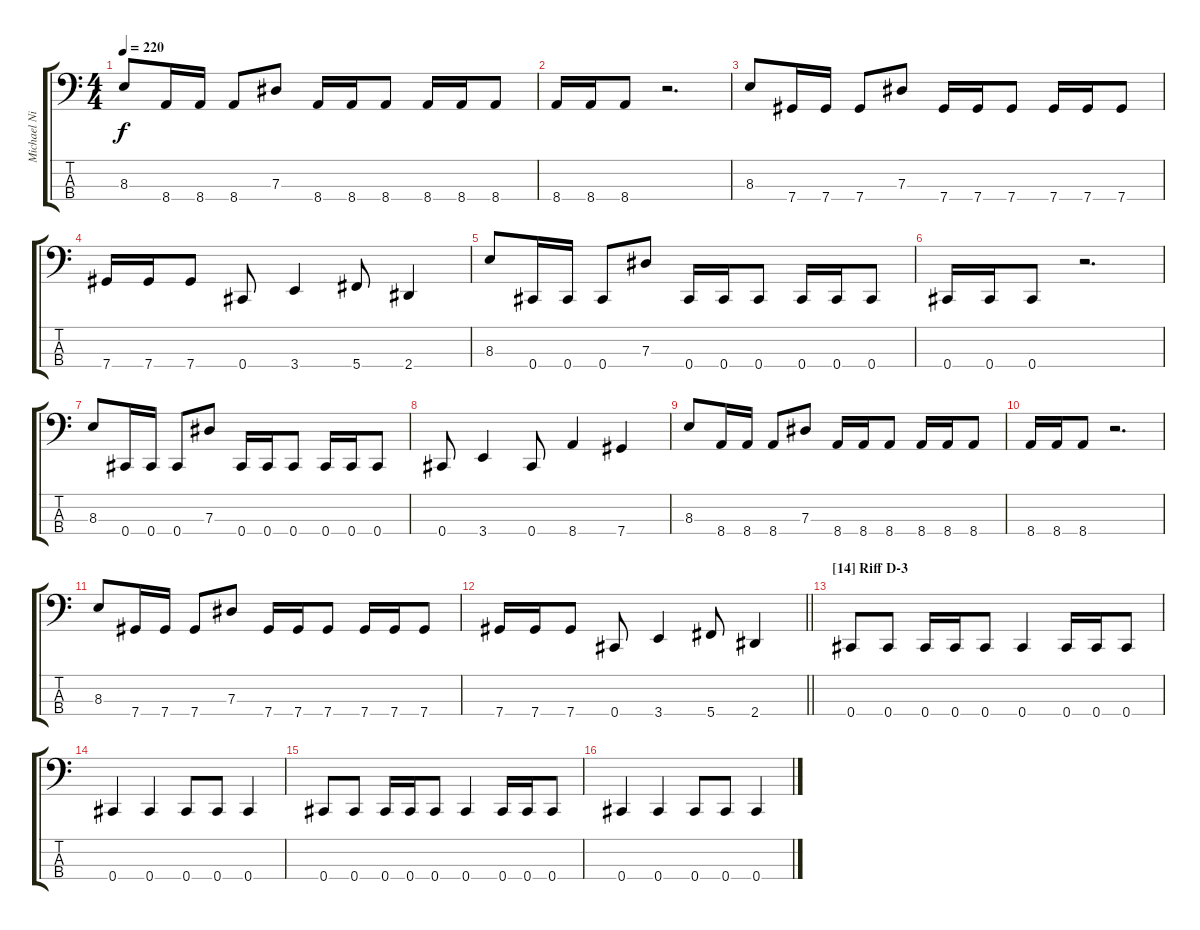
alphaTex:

\track ("Michael Nicklasson" "Michael Ni") {instrument electricbassfinger}
\staff {score tabs}
\tuning (Gb2 Db2 Ab1 Db1) {hide}
\ts (4 4)
\tempo 220
\clef f4
\ks c
8.3.8{dy f} 8.4.16 8.4.16 8.4.8 7.3.8 8.4.16 8.4.16 8.4.8 8.4.16 8.4.16 8.4.8 |
8.4.16 8.4.16 8.4.8 r.2{d} |
8.3.8 7.4.16 7.4.16 7.4.8 7.3.8 7.4.16 7.4.16 7.4.8 7.4.16 7.4.16 7.4.8 |
7.4.16 7.4.16 7.4.8 0.4.8 3.4.4 5.4.8 2.4.4 |
8.3.8 0.4.16 0.4.16 0.4.8 7.3.8 0.4.16 0.4.16 0.4.8 0.4.16 0.4.16 0.4.8 |
0.4.16 0.4.16 0.4.8 r.2{d} |
8.3.8 0.4.16 0.4.16 0.4.8 7.3.8 0.4.16 0.4.16 0.4.8 0.4.16 0.4.16 0.4.8 |
0.4.8 3.4.4 0.4.8 8.4.4 7.4.4 |
8.3.8 8.4.16 8.4.16 8.4.8 7.3.8 8.4.16 8.4.16 8.4.8 8.4.16 8.4.16 8.4.8 |
8.4.16 8.4.16 8.4.8 r.2{d} |
8.3.8 7.4.16 7.4.16 7.4.8 7.3.8 7.4.16 7.4.16 7.4.8 7.4.16 7.4.16 7.4.8 |
\barLineRight lightlight
7.4.16 7.4.16 7.4.8 0.4.8 3.4.4 5.4.8 2.4.4 |
\section ("" "[14] Riff D-3")
0.4.8 0.4.8 0.4.16 0.4.16 0.4.8 0.4.4 0.4.16 0.4.16 0.4.8 |
0.4.4 0.4.4 0.4.8 0.4.8 0.4.4 |
0.4.8 0.4.8 0.4.16 0.4.16 0.4.8 0.4.4 0.4.16 0.4.16 0.4.8 |
0.4.4 0.4.4 0.4.8 0.4.8 0.4.4
